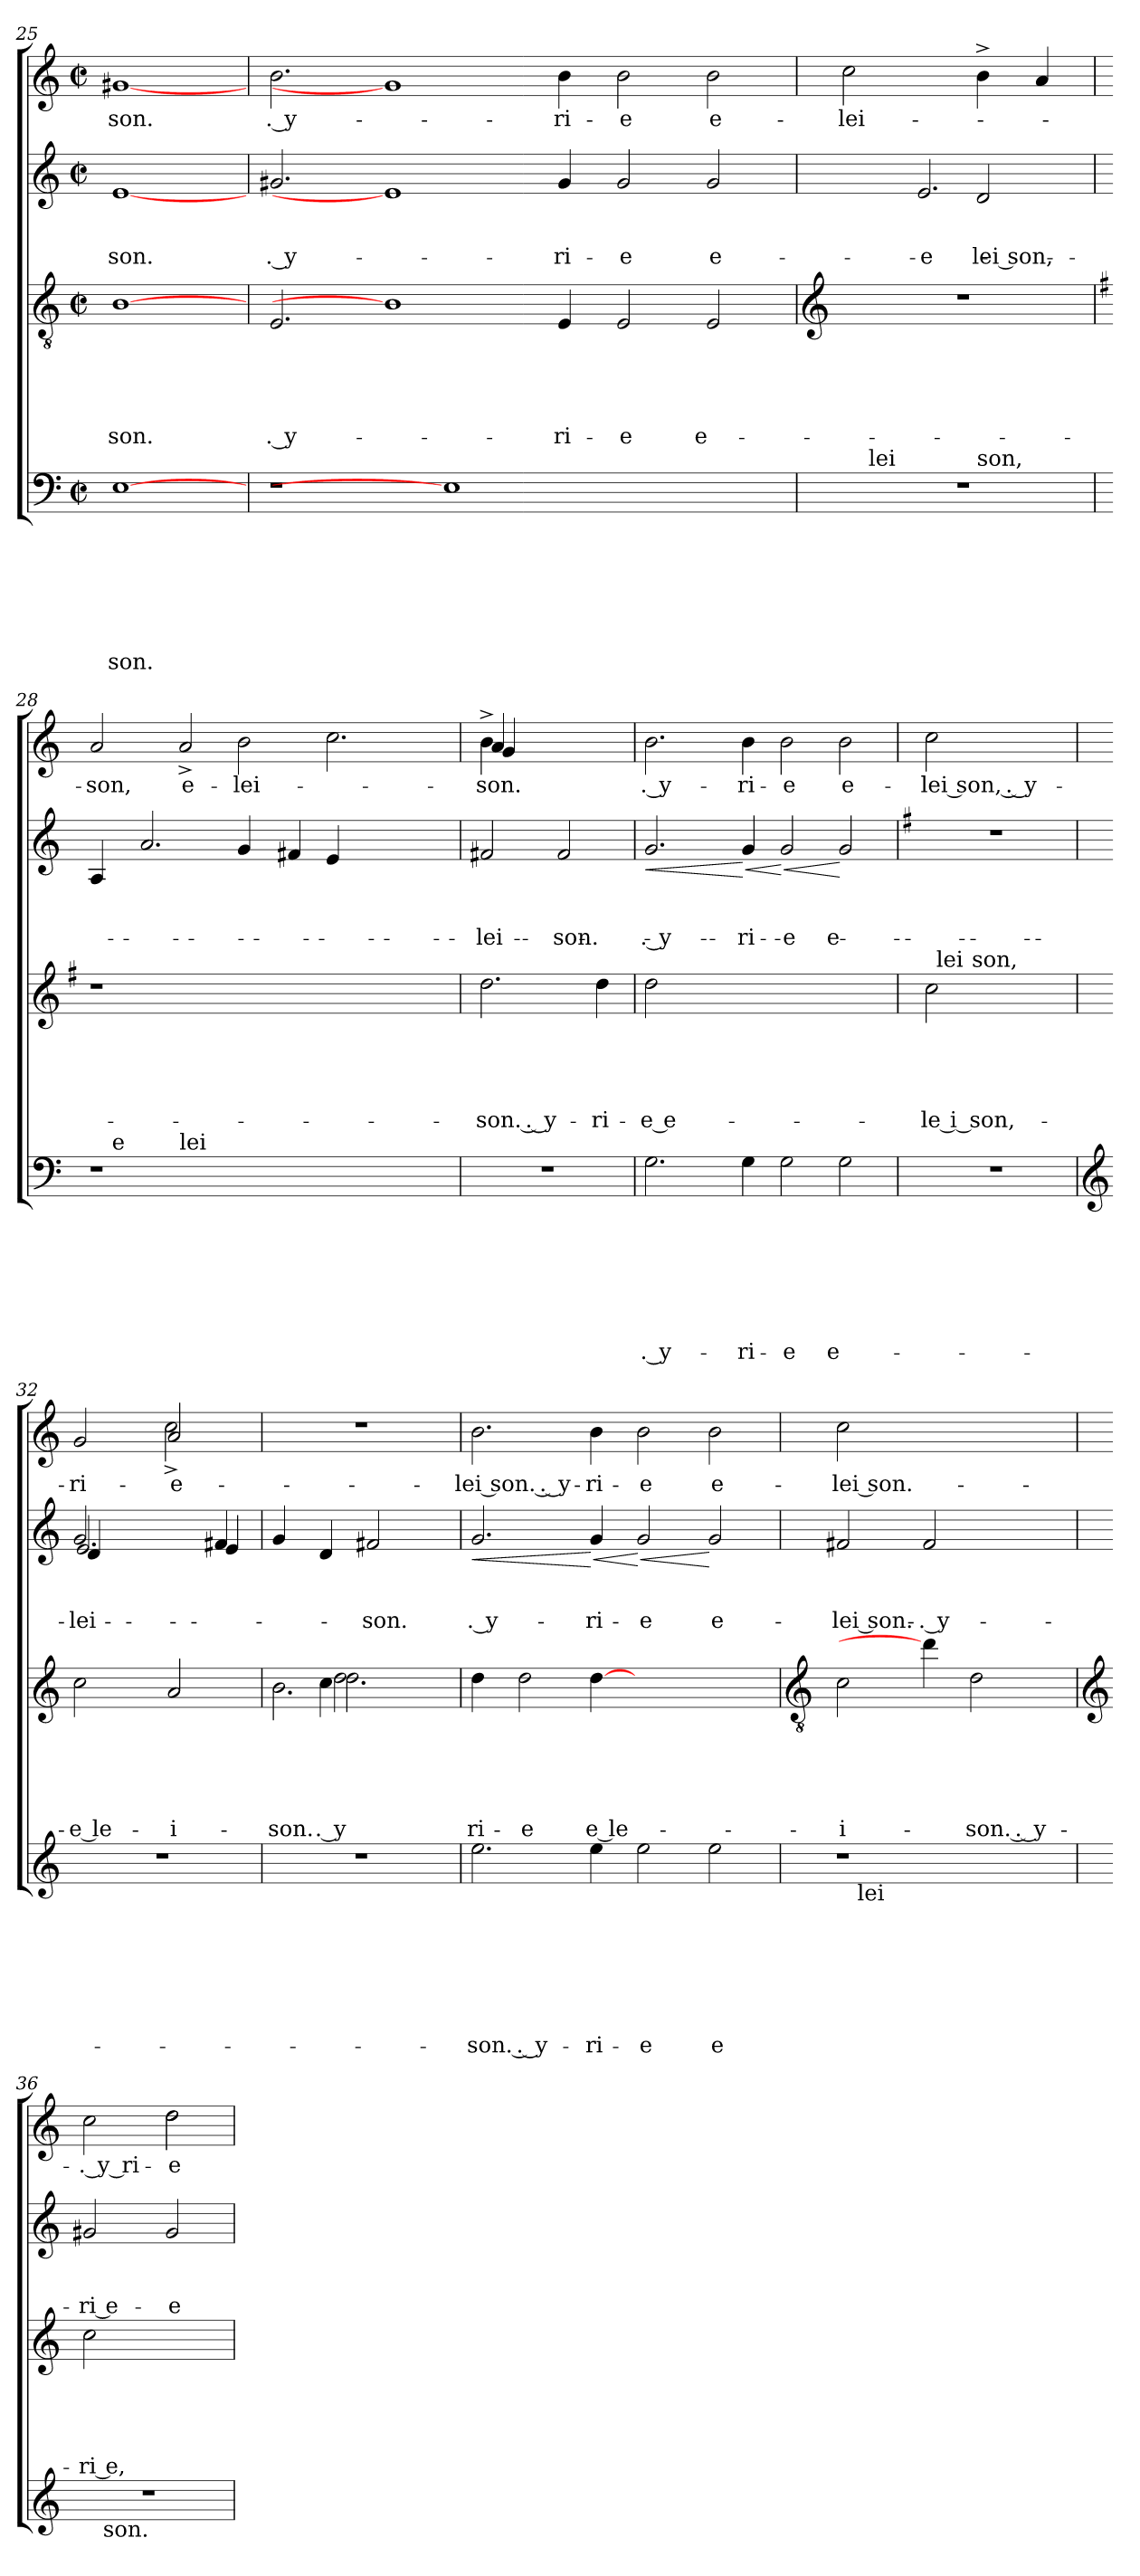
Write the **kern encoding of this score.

**kern	**text	**text	**text	**text	**text	**text	**text	**kern	**text	**text	**text	**text	**text	**kern	**text	**text	**text	**dynam	**kern	**text
*part4	*part4	*part4	*part4	*part4	*part4	*part4	*part4	*part3	*part3	*part3	*part3	*part3	*part3	*part2	*part2	*part2	*part2	*part2	*part1	*part1
*staff4	*staff4	*staff4	*staff4	*staff4	*staff4	*staff4	*staff4	*staff3	*staff3	*staff3	*staff3	*staff3	*staff3	*staff2	*staff2	*staff2	*staff2	*staff2	*staff1	*staff1
*clefF4	*	*	*	*	*	*	*	*clefGv2	*	*	*	*	*	*clefG2	*	*	*	*	*clefG2	*
*k[]	*	*	*	*	*	*	*	*k[]	*	*	*	*	*	*k[]	*	*	*	*	*k[]	*
*C:	*	*	*	*	*	*	*	*C:	*	*	*	*	*	*C:	*	*	*	*	*C:	*
*M2/2	*	*	*	*	*	*	*	*M2/2	*	*	*	*	*	*M2/2	*	*	*	*	*M2/2	*
*met(c|)	*	*	*	*	*	*	*	*met(c|)	*	*	*	*	*	*met(c|)	*	*	*	*	*met(c|)	*
=25	=25	=25	=25	=25	=25	=25	=25	=25	=25	=25	=25	=25	=25	=25	=25	=25	=25	=25	=25	=25
!	!	!	!	!	!	!	!LO:LY:b	!	!	!	!	!	!LO:LY:b	!	!	!	!LO:LY:b	!	!	!LO:LY:b
[1E	.	.	.	.	.	.	-son.	[1B	.	.	.	.	-son.	[1e	.	.	-son.	.	[1g#X	-son.
!!LO:LB:g=z
=26	=26	=26	=26	=26	=26	=26	=26	=26	=26	=26	=26	=26	=26	=26	=26	=26	=26	=26	=26	=26
!	!	!	!	!	!	!	!	!	!	!	!	!	!LO:LY:b:rj	!	!	!	!LO:LY:b:rj	!	!	!LO:LY:b:rj
1r	.	.	.	.	.	.	.	2.E/	.	.	.	.	. y-	2.g#X/	.	.	. y-	.	2.b\	. y-
.	.	.	.	.	.	.	.	1B]	.	.	.	.	.	1e]	.	.	.	.	1g#]	.
1E]	.	.	.	.	.	.	.	.	.	.	.	.	.	.	.	.	.	.	.	.
!	!	!	!	!	!	!	!	!	!	!	!	!	!LO:LY:b:rj	!	!	!	!LO:LY:b:rj	!	!	!LO:LY:b:rj
.	.	.	.	.	.	.	.	4E/	.	.	.	.	-ri-	4g#/	.	.	-ri-	.	4b\	-ri-
!	!	!	!	!	!	!	!	!	!	!	!	!	!LO:LY:b	!	!	!	!LO:LY:b	!	!	!LO:LY:b
1ryy	.	.	.	.	.	.	.	2E/	.	.	.	.	-e	2g#/	.	.	-e	.	2b\	-e
!	!	!	!	!	!	!	!	!	!	!	!	!	!LO:LY:b:rj	!	!	!	!LO:LY:b:rj	!	!	!LO:LY:b:rj
.	.	.	.	.	.	.	.	2E/	.	.	.	.	e-	2g#/	.	.	e-	.	2b\	e-
=27	=27	=27	=27	=27	=27	=27	=27	=27	=27	=27	=27	=27	=27	=27	=27	=27	=27	=27	=27	=27
*	*	*	*	*	*	*	*	*clefG2	*	*	*	*	*	*	*	*	*	*	*	*
*	*	*	*	*	*	*	*	*	*	*	*	*	*	*^	*	*	*	*	*	*
!	!	!	!	!	!	!	!	!	!	!	!	!	!	!	!	!	!	!	!	!	!LO:LY:b:rj
*^	*	*	*	*	*	*	*	*	*	*	*	*	*	*	*	*	*	*	*	*	*
*	*^	*	*	*	*	*	*	*	*	*	*	*	*	*	*	*	*	*	*	*	*	*
1r	16ryy	2ryy	.	.	.	.	.	.	.	1r	.	.	.	.	.	2ryy	4ryy	.	.	.	.	2cc\	-lei-
!	!LO:TX:a:t=lei	!	!	!	!	!	!	!	!	!	!	!	!	!	!	!	!	!	!	!	!	!	!
.	2...ryy	.	.	.	.	.	.	.	.	.	.	.	.	.	.	.	.	.	.	.	.	.	.
!	!	!	!	!	!	!	!	!	!	!	!	!	!	!	!	!	!	!	!	!LO:LY:b:rj	!	!	!
.	.	.	.	.	.	.	.	.	.	.	.	.	.	.	.	.	2.e/	.	.	-e-	.	.	.
!	!	!LO:TX:a:t=son,	!	!	!	!	!	!	!	!	!	!	!	!	!	!	!	!	!	!	!	!	!
!	!	!	!	!	!	!	!	!	!	!	!	!	!	!	!	!	!	!	!	!LO:LY:b:rj	!	!	!
.	.	2ryy	.	.	.	.	.	.	.	.	.	.	.	.	.	2d/	.	.	.	-lei son,-	.	4b^>\	.
.	.	.	.	.	.	.	.	.	.	.	.	.	.	.	.	.	.	.	.	.	.	4a/	.
*	*	*	*	*	*	*	*	*	*	*	*	*	*	*	*	*v	*v	*	*	*	*	*	*
=28	=28	=28	=28	=28	=28	=28	=28	=28	=28	=28	=28	=28	=28	=28	=28	=28	=28	=28	=28	=28	=28	=28
*	*	*	*	*	*	*	*	*	*	*k[f#]	*	*	*	*	*	*	*	*	*	*	*	*
*	*	*	*	*	*	*	*	*	*	*G:	*	*	*	*	*	*	*	*	*	*	*	*
!	!	!	!	!	!	!	!	!	!	!	!	!	!	!	!	!	!	!	!	!	!	!LO:LY:b
1r	16.ryy	2ryy	.	.	.	.	.	.	.	1r	.	.	.	.	.	4A/	.	.	.	.	2a/	-son,
!	!LO:TX:a:t=e	!	!	!	!	!	!	!	!	!	!	!	!	!	!	!	!	!	!	!	!	!
.	1ryy	.	.	.	.	.	.	.	.	.	.	.	.	.	.	.	.	.	.	.	.	.
.	.	.	.	.	.	.	.	.	.	.	.	.	.	.	.	2.a/	.	.	.	.	.	.
!	!	!LO:TX:a:t=lei	!	!	!	!	!	!	!	!	!	!	!	!	!	!	!	!	!	!	!	!
!	!	!	!	!	!	!	!	!	!	!	!	!	!	!	!	!	!	!	!	!	!	!LO:LY:b:rj
.	.	1..ryy	.	.	.	.	.	.	.	.	.	.	.	.	.	.	.	.	.	.	2a^</	e-
!	!	!	!	!	!	!	!	!	!	!	!	!	!	!	!	!	!	!	!	!	!	!LO:LY:b:rj
1ryy	.	.	.	.	.	.	.	.	.	1ryy	.	.	.	.	.	4g/	.	.	.	.	2b\	-lei-
.	1ryy	.	.	.	.	.	.	.	.	.	.	.	.	.	.	.	.	.	.	.	.	.
.	.	.	.	.	.	.	.	.	.	.	.	.	.	.	.	4f#X/	.	.	.	.	.	.
.	.	.	.	.	.	.	.	.	.	.	.	.	.	.	.	4e/	.	.	.	.	2.cc\	.
.	.	.	.	.	.	.	.	.	.	.	.	.	.	.	.	2ryy	.	.	.	.	.	.
4ryy	.	.	.	.	.	.	.	.	.	4ryy	.	.	.	.	.	.	.	.	.	.	.	.
.	8ryy	.	.	.	.	.	.	.	.	.	.	.	.	.	.	.	.	.	.	.	.	.
.	32ryy	.	.	.	.	.	.	.	.	.	.	.	.	.	.	.	.	.	.	.	.	.
*v	*v	*v	*	*	*	*	*	*	*	*	*	*	*	*	*	*	*	*	*	*	*	*
!!LO:LB:g=z
=29	=29	=29	=29	=29	=29	=29	=29	=29	=29	=29	=29	=29	=29	=29	=29	=29	=29	=29	=29	=29
*	*	*	*	*	*	*	*	*k[]	*	*	*	*	*	*	*	*	*	*	*	*
*	*	*	*	*	*	*	*	*C:	*	*	*	*	*	*	*	*	*	*	*	*
*^	*	*	*	*	*	*	*	*	*	*	*	*	*	*	*	*	*	*	*	*
*	*^	*	*	*	*	*	*	*	*	*	*	*	*	*	*	*	*	*	*	*	*
!	!	!	!	!	!	!	!	!	!	!	!	!	!	!	!LO:LY:b:rj	!	!	!	!LO:LY:b	!	!	!LO:LY:b
*	*	*	*	*	*	*	*	*	*	*	*	*	*	*	*	*	*	*	*	*	*^	*
*v	*v	*v	*	*	*	*	*	*	*	*	*	*	*	*	*	*	*	*	*	*	*	*^	*
1r	.	.	.	.	.	.	.	2.dd\	.	.	.	.	-son. . y-	2f#X/	.	.	-lei-	.	4b^<\	4a/	4g/	-son.
.	.	.	.	.	.	.	.	.	.	.	.	.	.	.	.	.	.	.	4ryy	4ryy	2ryy	.
!	!	!	!	!	!	!	!	!	!	!	!	!	!	!	!	!	!LO:LY:b	!	!	!	!	!
.	.	.	.	.	.	.	.	.	.	.	.	.	.	2f#/	.	.	-son.	.	2ryy	2ryy	.	.
!	!	!	!	!	!	!	!	!	!	!	!	!	!LO:LY:b:rj	!	!	!	!	!	!	!	!	!
.	.	.	.	.	.	.	.	4dd\	.	.	.	.	-ri-	.	.	.	.	.	.	.	4ryy	.
=30	=30	=30	=30	=30	=30	=30	=30	=30	=30	=30	=30	=30	=30	=30	=30	=30	=30	=30	=30	=30	=30	=30
!	!	!	!	!	!	!	!LO:LY:b:rj	!	!	!	!	!	!LO:LY:b	!	!	!	!LO:LY:b:rj	!LO:HP:b	!	!	!	!
!	!	!	!	!	!	!	!	!	!	!	!	!	!	!	!	!	!	!LO:HP:n=1:b	!	!	!	!LO:LY:b:rj
*	*	*	*	*	*	*	*	*	*	*	*	*	*	*	*	*	*	*	*v	*v	*v	*
2.G\	.	.	.	.	.	.	. y-	2dd\	.	.	.	.	-e e-	2.g/	.	.	. y-	< <	2.b\	. y-
.	.	.	.	.	.	.	.	1.ryy	.	.	.	.	.	.	.	.	.	.	.	.
!	!	!	!	!	!	!	!LO:LY:b:rj	!	!	!	!	!	!	!	!	!	!LO:LY:b:rj	!LO:HP:n=1:b	!	!LO:LY:b:rj
4G\	.	.	.	.	.	.	-ri-	.	.	.	.	.	.	4g/	.	.	-ri-	[ <	4b\	-ri-
!	!	!	!	!	!	!	!LO:LY:b	!	!	!	!	!	!	!	!	!	!LO:LY:b	!LO:HP:n=1:b	!	!LO:LY:b
2G\	.	.	.	.	.	.	-e	.	.	.	.	.	.	2g/	.	.	-e	[ <	2b\	-e
!	!	!	!	!	!	!	!LO:LY:b:rj	!	!	!	!	!	!	!	!	!	!LO:LY:b:rj	!	!	!LO:LY:b:rj
2G\	.	.	.	.	.	.	e-	.	.	.	.	.	.	2g/	.	.	e-	[	2b\	e-
.	.	.	.	.	.	.	.	.	.	.	.	.	.	.	.	.	.	[	.	.
=31	=31	=31	=31	=31	=31	=31	=31	=31	=31	=31	=31	=31	=31	=31	=31	=31	=31	=31	=31	=31
*	*	*	*	*	*	*	*	*	*	*	*	*	*	*k[f#]	*	*	*	*	*	*
*	*	*	*	*	*	*	*	*	*	*	*	*	*	*G:	*	*	*	*	*	*
!	!	!	!	!	!	!	!	!	!	!	!	!	!LO:LY:b:rj	!	!	!	!	!	!	!LO:LY:b:rj
*	*	*	*	*	*	*	*	*^	*	*	*	*	*	*	*	*	*	*	*	*
*	*	*	*	*	*	*	*	*	*^	*	*	*	*	*	*	*	*	*	*	*	*
1r	.	.	.	.	.	.	.	2cc\	32ryy	4ryy	.	.	.	.	-le i son,-	1r	.	.	.	.	2cc\	-lei son, . y-
!	!	!	!	!	!	!	!	!	!LO:TX:a:t=lei	!	!	!	!	!	!	!	!	!	!	!	!	!
.	.	.	.	.	.	.	.	.	2ryy	.	.	.	.	.	.	.	.	.	.	.	.	.
!	!	!	!	!	!	!	!	!	!	!LO:TX:a:t=son,	!	!	!	!	!	!	!	!	!	!	!	!
.	.	.	.	.	.	.	.	.	.	2.ryy	.	.	.	.	.	.	.	.	.	.	.	.
.	.	.	.	.	.	.	.	2ryy	.	.	.	.	.	.	.	.	.	.	.	.	2ryy	.
.	.	.	.	.	.	.	.	.	4...ryy	.	.	.	.	.	.	.	.	.	.	.	.	.
*	*	*	*	*	*	*	*	*v	*v	*v	*	*	*	*	*	*	*	*	*	*	*	*
!!LO:PB:g=z
=32	=32	=32	=32	=32	=32	=32	=32	=32	=32	=32	=32	=32	=32	=32	=32	=32	=32	=32	=32	=32
*clefG2	*	*	*	*	*	*	*	*	*	*	*	*	*	*	*	*	*	*	*	*
*	*	*	*	*	*	*	*	*	*	*	*	*	*	*k[]	*	*	*	*	*	*
*	*	*	*	*	*	*	*	*	*	*	*	*	*	*C:	*	*	*	*	*	*
*	*	*	*	*	*	*	*	*^	*	*	*	*	*	*	*	*	*	*	*	*
*	*	*	*	*	*	*	*	*	*^	*	*	*	*	*	*	*	*	*	*	*	*
!	!	!	!	!	!	!	!	!	!	!	!	!	!	!	!LO:LY:b:rj	!	!	!	!LO:LY:b:rj	!	!	!
*	*	*	*	*	*	*	*	*	*	*	*	*	*	*	*	*^	*	*	*	*	*	*
!	!	!	!	!	!	!	!	!	!	!	!	!	!	!	!	!	!	!	!	!LO:LY:b:rj	!	!	!LO:LY:b
*	*	*	*	*	*	*	*	*v	*v	*v	*	*	*	*	*	*	*^	*	*	*	*	*^	*
1r	.	.	.	.	.	.	.	2cc\	.	.	.	.	-e le-	2g/	2.e/	4d/	.	.	-lei-	.	2g/	2ryy	-ri-
.	.	.	.	.	.	.	.	.	.	.	.	.	.	.	.	2ryy	.	.	.	.	.	.	.
!	!	!	!	!	!	!	!	!	!	!	!	!	!LO:LY:b:rj	!	!	!	!	!	!	!	!	!	!LO:LY:b
!	!	!	!	!	!	!	!	!	!	!	!	!	!	!	!	!	!	!	!	!	!	!	!LO:LY:b:rj
.	.	.	.	.	.	.	.	2a/	.	.	.	.	-i-	2ryy	.	.	.	.	.	.	2a/	2cc^<\	e-
.	.	.	.	.	.	.	.	.	.	.	.	.	.	.	4f#X/	4e/	.	.	.	.	.	.	.
*	*	*	*	*	*	*	*	*	*	*	*	*	*	*	*	*	*	*	*	*	*v	*v	*
=33	=33	=33	=33	=33	=33	=33	=33	=33	=33	=33	=33	=33	=33	=33	=33	=33	=33	=33	=33	=33	=33	=33
!	!	!	!	!	!	!	!	!	!	!	!	!	!LO:LY:b	!	!	!	!	!	!	!	!	!
*	*	*	*	*	*	*	*	*^	*	*	*	*	*	*	*	*	*	*	*	*	*	*
*	*	*	*	*	*	*	*	*	*^	*	*	*	*	*	*	*	*	*	*	*	*	*	*
*	*	*	*	*	*	*	*	*	*	*^	*	*	*	*	*	*v	*v	*v	*	*	*	*	*	*
1r	.	.	.	.	.	.	.	2.b\	4ryy	4ryy	4ryy	.	.	.	.	-son.	4g/	.	.	.	.	1r	.
!	!	!	!	!	!	!	!	!	!	!	!	!	!	!	!	!LO:LY:b:rj	!	!	!	!	!	!	!
.	.	.	.	.	.	.	.	.	4cc\	2dd\	2.dd\	.	.	.	.	. y-	4d/	.	.	.	.	.	.
!	!	!	!	!	!	!	!	!	!	!	!	!	!	!	!	!	!	!	!	!LO:LY:b	!	!	!
.	.	.	.	.	.	.	.	.	2ryy	.	.	.	.	.	.	.	2f#X/	.	.	-son.	.	.	.
.	.	.	.	.	.	.	.	4ryy	.	4ryy	.	.	.	.	.	.	.	.	.	.	.	.	.
*	*	*	*	*	*	*	*	*	*	*v	*v	*	*	*	*	*	*	*	*	*	*	*	*
=34	=34	=34	=34	=34	=34	=34	=34	=34	=34	=34	=34	=34	=34	=34	=34	=34	=34	=34	=34	=34	=34	=34
!	!	!	!	!	!	!	!LO:LY:b:rj	!	!	!	!	!	!	!	!LO:LY:b:rj	!	!	!	!LO:LY:b:rj	!LO:HP:b	!	!
!	!	!	!	!	!	!	!	!	!	!	!	!	!	!	!	!	!	!	!	!LO:HP:n=1:b	!	!LO:LY:b:rj
*	*	*	*	*	*	*	*	*v	*v	*v	*	*	*	*	*	*	*	*	*	*	*	*
2.ee\	.	.	.	.	.	.	-son. . y-	4dd\	.	.	.	.	-ri-	2.g/	.	.	. y-	< <	2.b\	-lei son. . y-
!	!	!	!	!	!	!	!	!	!	!	!	!	!LO:LY:b	!	!	!	!	!	!	!
.	.	.	.	.	.	.	.	2dd\	.	.	.	.	-e	.	.	.	.	.	.	.
!	!	!	!	!	!	!	!LO:LY:b:rj	!	!	!	!	!	!LO:LY:b:rj	!	!	!	!LO:LY:b:rj	!LO:HP:n=1:b	!	!LO:LY:b:rj
4ee\	.	.	.	.	.	.	-ri-	[4dd\	.	.	.	.	e le-	4g/	.	.	-ri-	[ <	4b\	-ri-
!	!	!	!	!	!	!	!LO:LY:b	!	!	!	!	!	!	!	!	!	!LO:LY:b	!LO:HP:n=1:b	!	!LO:LY:b
2ee\	.	.	.	.	.	.	-e	1ryy	.	.	.	.	.	2g/	.	.	-e	[ <	2b\	-e
!	!	!	!	!	!	!	!LO:LY:b:rj	!	!	!	!	!	!	!	!	!	!LO:LY:b:rj	!	!	!LO:LY:b:rj
2ee\	.	.	.	.	.	.	e-	.	.	.	.	.	.	2g/	.	.	e-	[	2b\	e-
.	.	.	.	.	.	.	.	.	.	.	.	.	.	.	.	.	.	[	.	.
!!LO:LB:g=z
=35	=35	=35	=35	=35	=35	=35	=35	=35	=35	=35	=35	=35	=35	=35	=35	=35	=35	=35	=35	=35
*	*	*	*	*	*	*	*	*clefGv2	*	*	*	*	*	*	*	*	*	*	*	*
!	!	!	!	!	!	!	!	!	!	!	!	!	!LO:LY:b	!	!	!	!LO:LY:b:rj	!	!	!LO:LY:b
*^	*	*	*	*	*	*	*	*	*	*	*	*	*	*	*	*	*	*	*	*
1r	16ryy	.	.	.	.	.	.	.	2c\	.	.	.	.	-i-	2f#X/	.	.	-lei son.-	.	2cc\	-lei son.-
!	!LO:TX:b:t=lei	!	!	!	!	!	!	!	!	!	!	!	!	!	!	!	!	!	!	!	!
.	1ryy	.	.	.	.	.	.	.	.	.	.	.	.	.	.	.	.	.	.	.	.
!	!	!	!	!	!	!	!	!	!	!	!	!	!	!	!	!	!	!LO:LY:b:rj	!	!	!
.	.	.	.	.	.	.	.	.	4dd\]	.	.	.	.	.	2f#/	.	.	-. y-	.	2.ryy	.
!	!	!	!	!	!	!	!	!	!	!	!	!	!	!LO:LY:b	!	!	!	!	!	!	!
.	.	.	.	.	.	.	.	.	2d\	.	.	.	.	-son. . y-	.	.	.	.	.	.	.
4ryy	.	.	.	.	.	.	.	.	.	.	.	.	.	.	4ryy	.	.	.	.	.	.
.	8.ryy	.	.	.	.	.	.	.	.	.	.	.	.	.	.	.	.	.	.	.	.
=36	=36	=36	=36	=36	=36	=36	=36	=36	=36	=36	=36	=36	=36	=36	=36	=36	=36	=36	=36	=36	=36
*	*	*	*	*	*	*	*	*	*clefG2	*	*	*	*	*	*	*	*	*	*	*	*
!	!	!	!	!	!	!	!	!	!	!	!	!	!	!LO:LY:b:rj	!	!	!	!LO:LY:b:rj	!	!	!LO:LY:b:rj
*	*	*	*	*	*	*	*	*	*	*	*	*	*	*	*	*	*	*	*	*^	*
1r	16ryy	.	.	.	.	.	.	.	2cc\	.	.	.	.	-ri e,-	2g#X/	.	.	-ri e-	.	2cc\	2ryy	-. y ri-
!	!LO:TX:b:t=son.	!	!	!	!	!	!	!	!	!	!	!	!	!	!	!	!	!	!	!	!	!
.	2...ryy	.	.	.	.	.	.	.	.	.	.	.	.	.	.	.	.	.	.	.	.	.
!	!	!	!	!	!	!	!	!	!	!	!	!	!	!	!	!	!	!LO:LY:b:rj	!	!	!	!LO:LY:b
!	!	!	!	!	!	!	!	!	!	!	!	!	!	!	!	!	!	!	!	!	!	!LO:LY:b:rj
.	.	.	.	.	.	.	.	.	2ryy	.	.	.	.	.	2g#/	.	.	-e-	.	2dd\	2dd\	e-
*v	*v	*	*	*	*	*	*	*	*	*	*	*	*	*	*	*	*	*	*	*v	*v	*
=	=	=	=	=	=	=	=	=	=	=	=	=	=	=	=	=	=	=	=	=
*-	*-	*-	*-	*-	*-	*-	*-	*-	*-	*-	*-	*-	*-	*-	*-	*-	*-	*-	*-	*-
